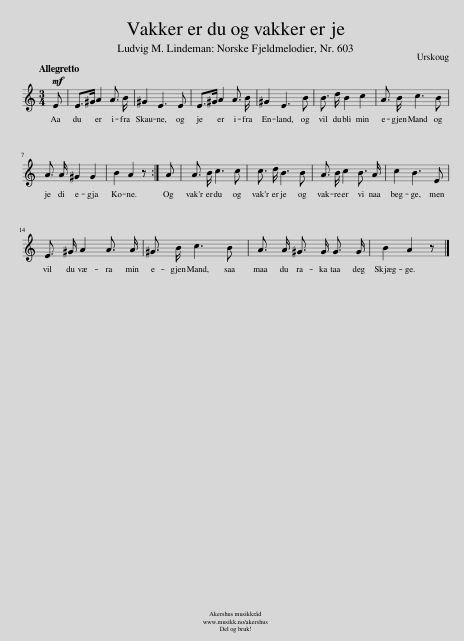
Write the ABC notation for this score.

X:1
L:1/8
Q:1/4=80
M:3/4
I:linebreak $
K:C
V:1 treble
V:1
!mf! E | E>^G A2 A3/2 B/ | ^G2 E3 E | E>^G A2 A3/2 B/ | ^G2 E3 B | %5
 B3/2 d/ B2 c2 | A3/2 B/ c3 B |$ A3/2 A/ ^G2 G2 | B2 A2 z :| A | %10
 A3/2 B/ c3 c | c3/2 d/ B3 B | A3/2 B/ c2 B3/2 A/ | c2 B3 E |$ E3/2 ^G/ A2 A3/2 A/ | %15
 ^G3/2 B/ c3 B | A3/2 A/ ^G3/2 G/ G3/2 G/ | B2 A2 z |] %18
